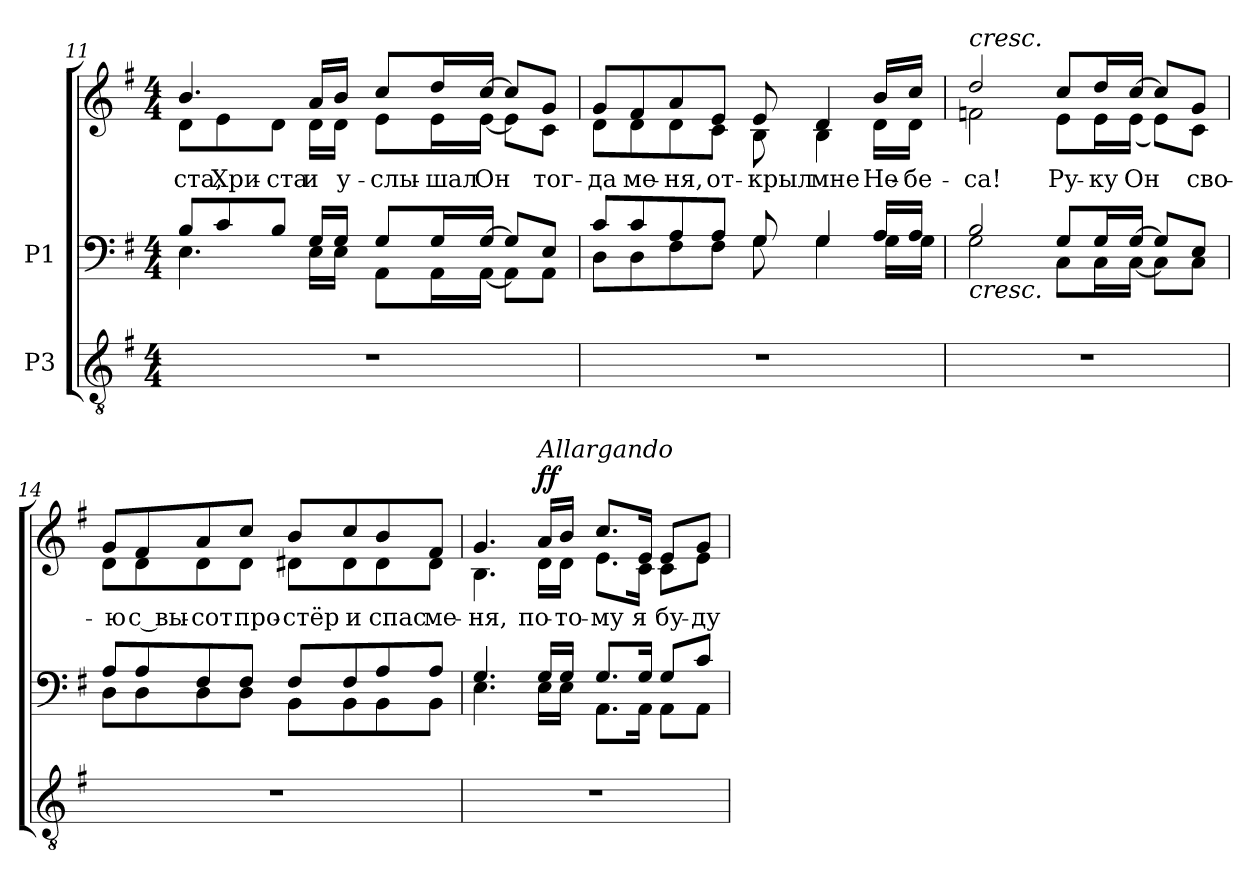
**kern	**kern	**kern	**text	**dynam
*part2	*part1	*part1	*part1	*part1
*staff3	*staff2	*staff1	*staff1	*staff1/2
*I"P3	*I"P1	*	*	*
*clefGv2	*clefF4	*clefG2	*	*
*ITrd7c12	*	*	*	*
*k[f#]	*k[f#]	*k[f#]	*	*
*G:	*G:	*G:	*	*
*M4/4	*M4/4	*M4/4	*	*
=11	=11	=11	=11	=11
*	*^	*	*	*
!	!	!	!	!LO:LY:b:color=#000000	!
*	*	*	*^	*	*
1r	8Bi/L	4.Ei\	4.bi/	8di\L	-ста,	.
!	!	!	!	!	!LO:LY:b:color=#000000	!
.	8ci/	.	.	8ei\	Хри-	.
!	!	!	!	!	!LO:LY:b:color=#000000	!
.	8Bi/J	.	.	8di\J	-ста	.
!	!	!	!	!	!LO:LY:b:color=#000000	!
.	16Gi/LL	16Ei\LL	16ai/LL	16di\LL	и	.
!	!	!	!	!	!LO:LY:b:color=#000000	!
.	16Gi/JJ	16Ei\JJ	16bi/JJ	16di\JJ	у-	.
!	!	!	!	!	!LO:LY:b:color=#000000	!
.	8Gi/L	8AAi\L	8cci/L	8ei\L	-слы-	.
!	!	!	!	!	!LO:LY:b:color=#000000	!
.	16Gi/L	16AAi\L	16ddi/L	16ei\L	-шал	.
!	!	!	!	!	!LO:LY:b:color=#000000	!
.	[>16Gi/JJ	[<16AAi\JJ	[>16cci/JJ	[<16ei\JJ	Он	.
.	8Gi/L]	8AAi\L]	8cci/L]	8ei\L]	.	.
!	!	!	!	!	!LO:LY:b:color=#000000	!
.	8Ei/J	8AAi\J	8gi/J	8ci\J	тог-	.
!!LO:LB:g=z	!!
=12	=12	=12	=12	=12	=12	=12
!	!	!	!	!	!LO:LY:b:color=#000000	!
1r	8ci/L	8Di\L	8gi/L	8di\L	-да	.
!	!	!	!	!	!LO:LY:b:color=#000000	!
.	8ci/	8Di\	8f#i/	8di\	ме-	.
!	!	!	!	!	!LO:LY:b:color=#000000	!
.	8Ai/	8F#i\	8ai/	8di\	-ня,	.
!	!	!	!	!	!LO:LY:b:color=#000000	!
.	8Ai/J	8F#i\J	8ei/J	8ci\J	от-	.
!	!	!	!	!	!LO:LY:b:color=#000000	!
.	8Gi/	8Gi\	8ei/	8Bi\	-крыл	.
!	!	!	!	!	!LO:LY:b:color=#000000	!
.	4Gi/	4Gi\	4di/	4Bi\	мне	.
!	!	!	!	!	!LO:LY:b:color=#000000	!
.	16Ai/LL	16Gi\LL	16bi/LL	16di\LL	Не-	.
!	!	!	!	!	!LO:LY:b:color=#000000	!
.	16Ai/JJ	16Gi\JJ	16cci/JJ	16di\JJ	-бе-	.
=13	=13	=13	=13	=13	=13	=13
!	!	!	!LO:TX:a:i:t=cresc.	!	!	!
!	!LO:TX:b:i:t=cresc.	!	!	!	!	!
!	!	!	!	!	!LO:LY:b:color=#000000	!
1r	2Bi/	2Gi\	2ddi/	2fni\	-са!	.
!	!	!	!	!	!LO:LY:b:color=#000000	!
.	8Gi/L	8Ci\L	8cci/L	8ei\L	Ру-	.
!	!	!	!	!	!LO:LY:b:color=#000000	!
.	16Gi/L	16Ci\L	16ddi/L	16ei\L	-ку	.
!	!	!	!	!	!LO:LY:b:color=#000000	!
.	[>16Gi/JJ	[<16Ci\JJ	[>16cci/JJ	(16ei\JJ	Он	.
.	8Gi/L]	8Ci\L]	8cci/L]	8ei\L)	.	.
!	!	!	!	!	!LO:LY:b:color=#000000	!
.	8Ei/J	8Ci\J	8gi/J	8ci\J	сво-	.
=14	=14	=14	=14	=14	=14	=14
!	!	!	!	!	!LO:LY:b:color=#000000	!
1r	8Ai/L	8Di\L	8gi/L	8di\L	-ю	.
!	!	!	!	!	!LO:LY:b:color=#000000	!
.	8Ai/	8Di\	8f#i/	8di\	с вы-	.
!	!	!	!	!	!LO:LY:b:color=#000000	!
.	8F#i/	8Di\	8ai/	8di\	-сот	.
!	!	!	!	!	!LO:LY:b:color=#000000	!
.	8F#i/J	8Di\J	8cci/J	8di\J	про-	.
!	!	!	!	!	!LO:LY:b:color=#000000	!
.	8F#i/L	8BBi\L	8bi/L	8d#Xi\L	-стёр	.
!	!	!	!	!	!LO:LY:b:color=#000000	!
.	8F#i/	8BBi\	8cci/	8d#i\	и	.
!	!	!	!	!	!LO:LY:b:color=#000000	!
.	8Ai/	8BBi\	8bi/	8d#i\	спас	.
!	!	!	!	!	!LO:LY:b:color=#000000	!
.	8Ai/J	8BBi\J	8f#i/J	8d#i\J	ме-	.
!!LO:LB:g=z	!!
=15	=15	=15	=15	=15	=15	=15
!	!	!	!	!	!LO:LY:b:color=#000000	!
1r	4.Gi/	4.Ei\	4.gi/	4.Bi\	-ня,	.
!	!	!	!LO:TX:a:i:t=Allargando	!	!	!
!	!	!	!	!	!LO:LY:b:color=#000000	!
.	16Gi/LL	16Ei\LL	16ai/LL	16di\LL	по-	f f
!	!	!	!	!	!LO:LY:b:color=#000000	!
.	16Gi/JJ	16Ei\JJ	16bi/JJ	16di\JJ	-то-	.
!	!	!	!	!	!LO:LY:b:color=#000000	!
.	8.Gi/L	8.AAi\L	8.cci/L	8.ei\L	-му	.
!	!	!	!	!	!LO:LY:b:color=#000000	!
.	16Gi/Jk	16AAi\Jk	16ei/Jk	16ci\Jk	я	.
!	!	!	!	!	!LO:LY:b:color=#000000	!
.	8Gi/L	8AAi\L	8ei/L	8ci\L	бу-	.
!	!	!	!	!	!LO:LY:b:color=#000000	!
.	8ci/J	8AAi\J	8gi/J	8ei\J	-ду	.
*	*v	*v	*	*	*	*
*	*	*v	*v	*	*
=	=	=	=	=
*-	*-	*-	*-	*-
